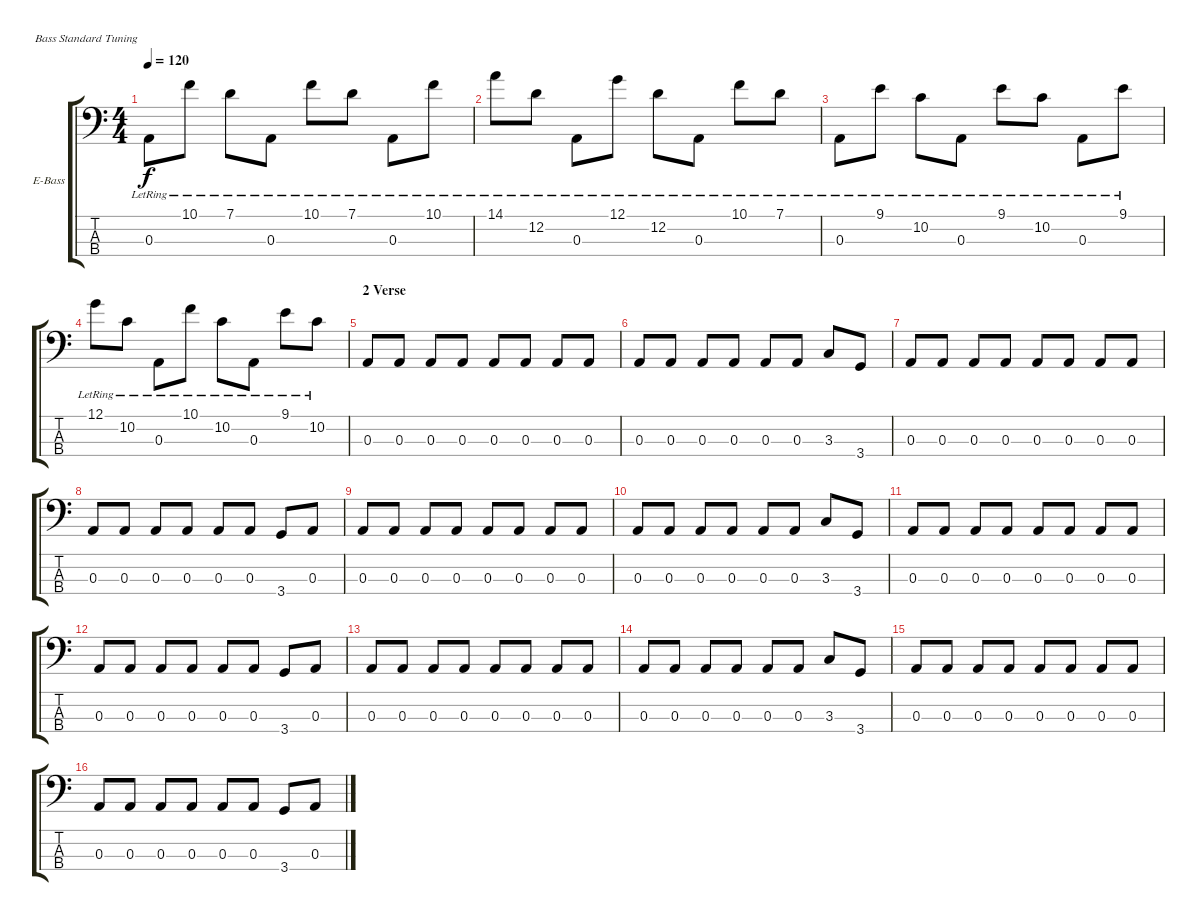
\bracketExtendMode groupsimilarinstruments
\firstSystemTrackNameOrientation horizontal
\otherSystemsTrackNameOrientation horizontal
\track ("Bass" "E-Bass") {instrument electricbassfinger}
\staff {score tabs}
\tuning (G2 D2 A1 E1)
\ts (4 4)
\tempo 120
\clef f4
\ks c
0.3{lr}.8{dy f} 10.1{lr}.8 7.1{lr}.8 0.3{lr}.8 10.1{lr}.8 7.1{lr}.8 0.3{lr}.8 10.1{lr}.8 |
14.1{lr}.8 12.2{lr}.8 0.3{lr}.8 12.1{lr}.8 12.2{lr}.8 0.3{lr}.8 10.1{lr}.8 7.1{lr}.8 |
0.3{lr}.8 9.1{lr}.8 10.2{lr}.8 0.3{lr}.8 9.1{lr}.8 10.2{lr}.8 0.3{lr}.8 9.1{lr}.8 |
12.1{lr}.8 10.2{lr}.8 0.3{lr}.8 10.1{lr}.8 10.2{lr}.8 0.3{lr}.8 9.1{lr}.8 10.2{lr}.8 |
\section ("" "2 Verse")
0.3.8 0.3.8 0.3.8 0.3.8 0.3.8 0.3.8 0.3.8 0.3.8 |
0.3.8 0.3.8 0.3.8 0.3.8 0.3.8 0.3.8 3.3.8 3.4.8 |
0.3.8 0.3.8 0.3.8 0.3.8 0.3.8 0.3.8 0.3.8 0.3.8 |
0.3.8 0.3.8 0.3.8 0.3.8 0.3.8 0.3.8 3.4.8 0.3.8 |
0.3.8 0.3.8 0.3.8 0.3.8 0.3.8 0.3.8 0.3.8 0.3.8 |
0.3.8 0.3.8 0.3.8 0.3.8 0.3.8 0.3.8 3.3.8 3.4.8 |
0.3.8 0.3.8 0.3.8 0.3.8 0.3.8 0.3.8 0.3.8 0.3.8 |
0.3.8 0.3.8 0.3.8 0.3.8 0.3.8 0.3.8 3.4.8 0.3.8 |
0.3.8 0.3.8 0.3.8 0.3.8 0.3.8 0.3.8 0.3.8 0.3.8 |
0.3.8 0.3.8 0.3.8 0.3.8 0.3.8 0.3.8 3.3.8 3.4.8 |
0.3.8 0.3.8 0.3.8 0.3.8 0.3.8 0.3.8 0.3.8 0.3.8 |
0.3.8 0.3.8 0.3.8 0.3.8 0.3.8 0.3.8 3.4.8 0.3.8
